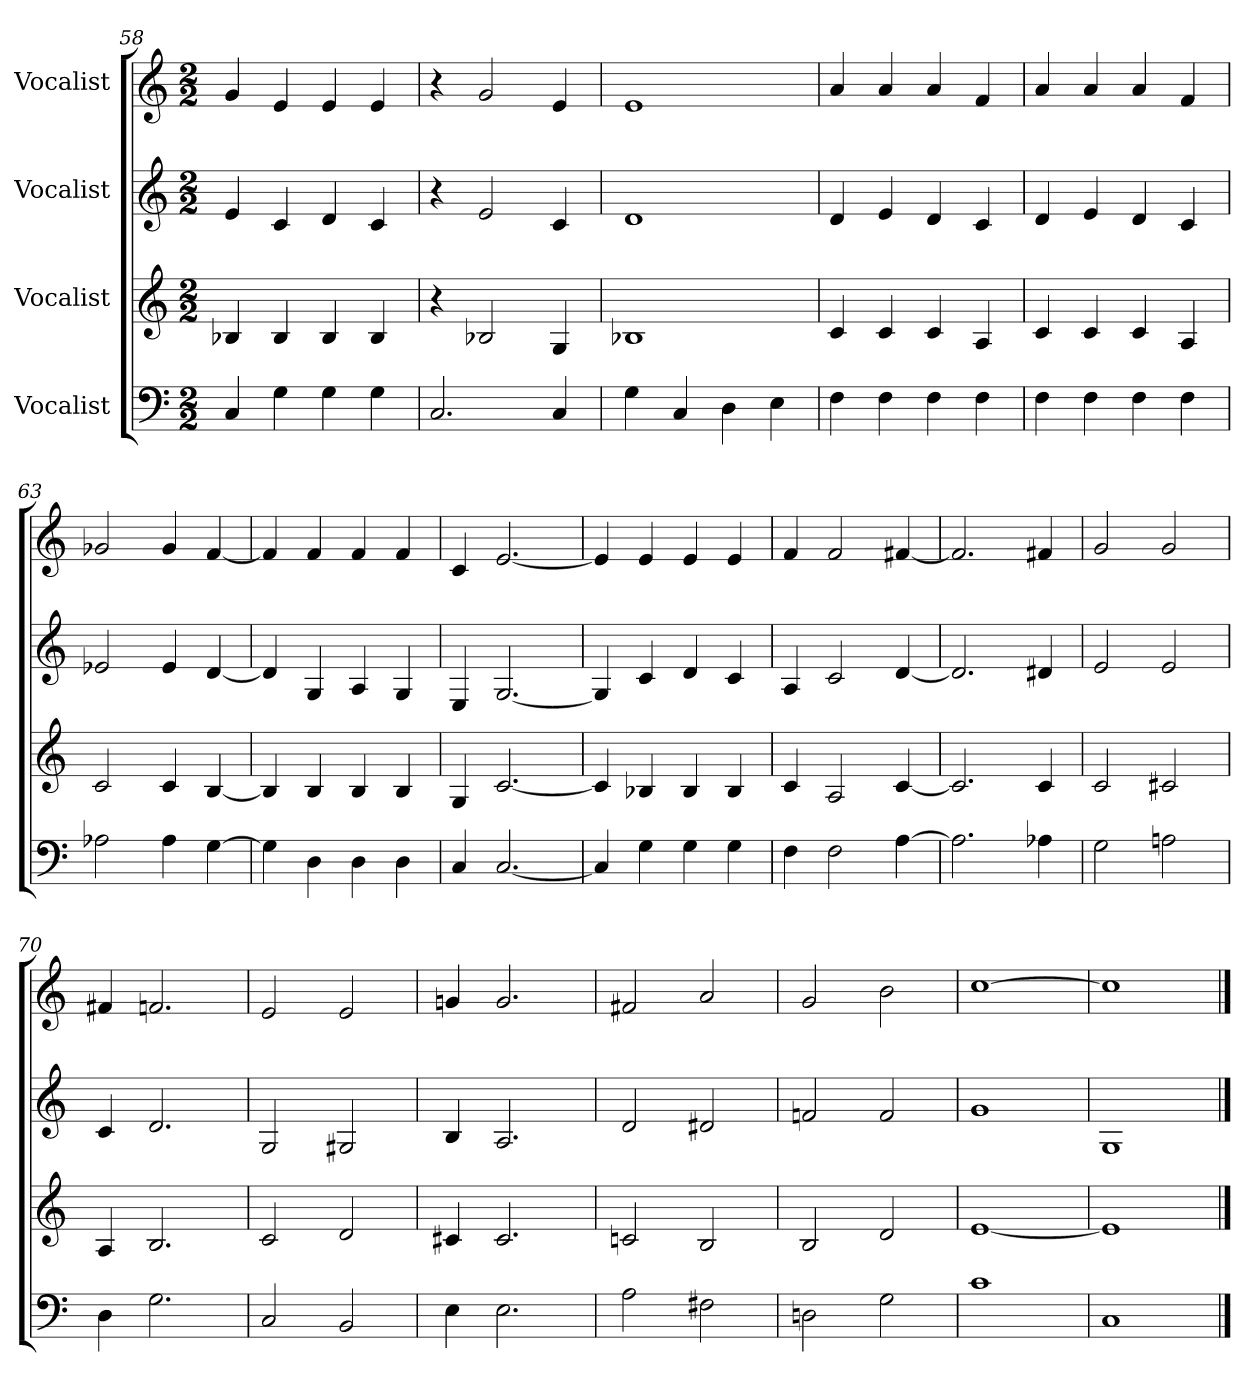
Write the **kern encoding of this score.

**kern	**kern	**kern	**kern
*part4	*part3	*part2	*part1
*staff4	*staff3	*staff2	*staff1
*I"Vocalist	*I"Vocalist	*I"Vocalist	*I"Vocalist
*M2/2	*M2/2	*M2/2	*M2/2
=58	=58	=58	=58
4C	4B-X	4e	4g
4G	4B-	4c	4e
4G	4B-	4d	4e
4G	4B-	4c	4e
=59	=59	=59	=59
2.C	4r	4r	4r
.	2B-X	2e	2g
4C	4G	4c	4e
=60	=60	=60	=60
4G	1B-X	1d	1e
4C	.	.	.
4D	.	.	.
4E	.	.	.
=61	=61	=61	=61
4F	4c	4d	4a
4F	4c	4e	4a
4F	4c	4d	4a
4F	4A	4c	4f
=62	=62	=62	=62
4F	4c	4d	4a
4F	4c	4e	4a
4F	4c	4d	4a
4F	4A	4c	4f
=63	=63	=63	=63
2A-X	2c	2e-X	2g-X
4A-	4c	4e-	4g-
[4G	[4B	[4d	[4f
=64	=64	=64	=64
4G]	4B]	4d]	4f]
4D	4B	4G	4f
4D	4B	4A	4f
4D	4B	4G	4f
=65	=65	=65	=65
4C	4G	4E	4c
[2.C	[2.c	[2.G	[2.e
=66	=66	=66	=66
4C]	4c]	4G]	4e]
4G	4B-X	4c	4e
4G	4B-	4d	4e
4G	4B-	4c	4e
=67	=67	=67	=67
4F	4c	4A	4f
2F	2A	2c	2f
[4A	[4c	[4d	[4f#X
=68	=68	=68	=68
2.A]	2.c]	2.d]	2.f#]
4A-X	4c	4d#X	4f#X
=69	=69	=69	=69
2G	2c	2e	2g
2An	2c#X	2e	2g
=70	=70	=70	=70
4D	4A	4c	4f#X
2.G	2.B	2.d	2.fn
=71	=71	=71	=71
2C	2c	2G	2e
2BB	2d	2G#X	2e
=72	=72	=72	=72
4E	4c#X	4B	4gn
2.E	2.c#	2.A	2.g
=73	=73	=73	=73
2A	2cn	2d	2f#X
2F#X	2B	2d#X	2a
=74	=74	=74	=74
2Dn	2B	2fn	2g
2G	2d	2f	2b
=75	=75	=75	=75
1c	[1e	1g	[1cc
=76	=76	=76	=76
1C	1e]	1G	1cc]
==	==	==	==
*-	*-	*-	*-
